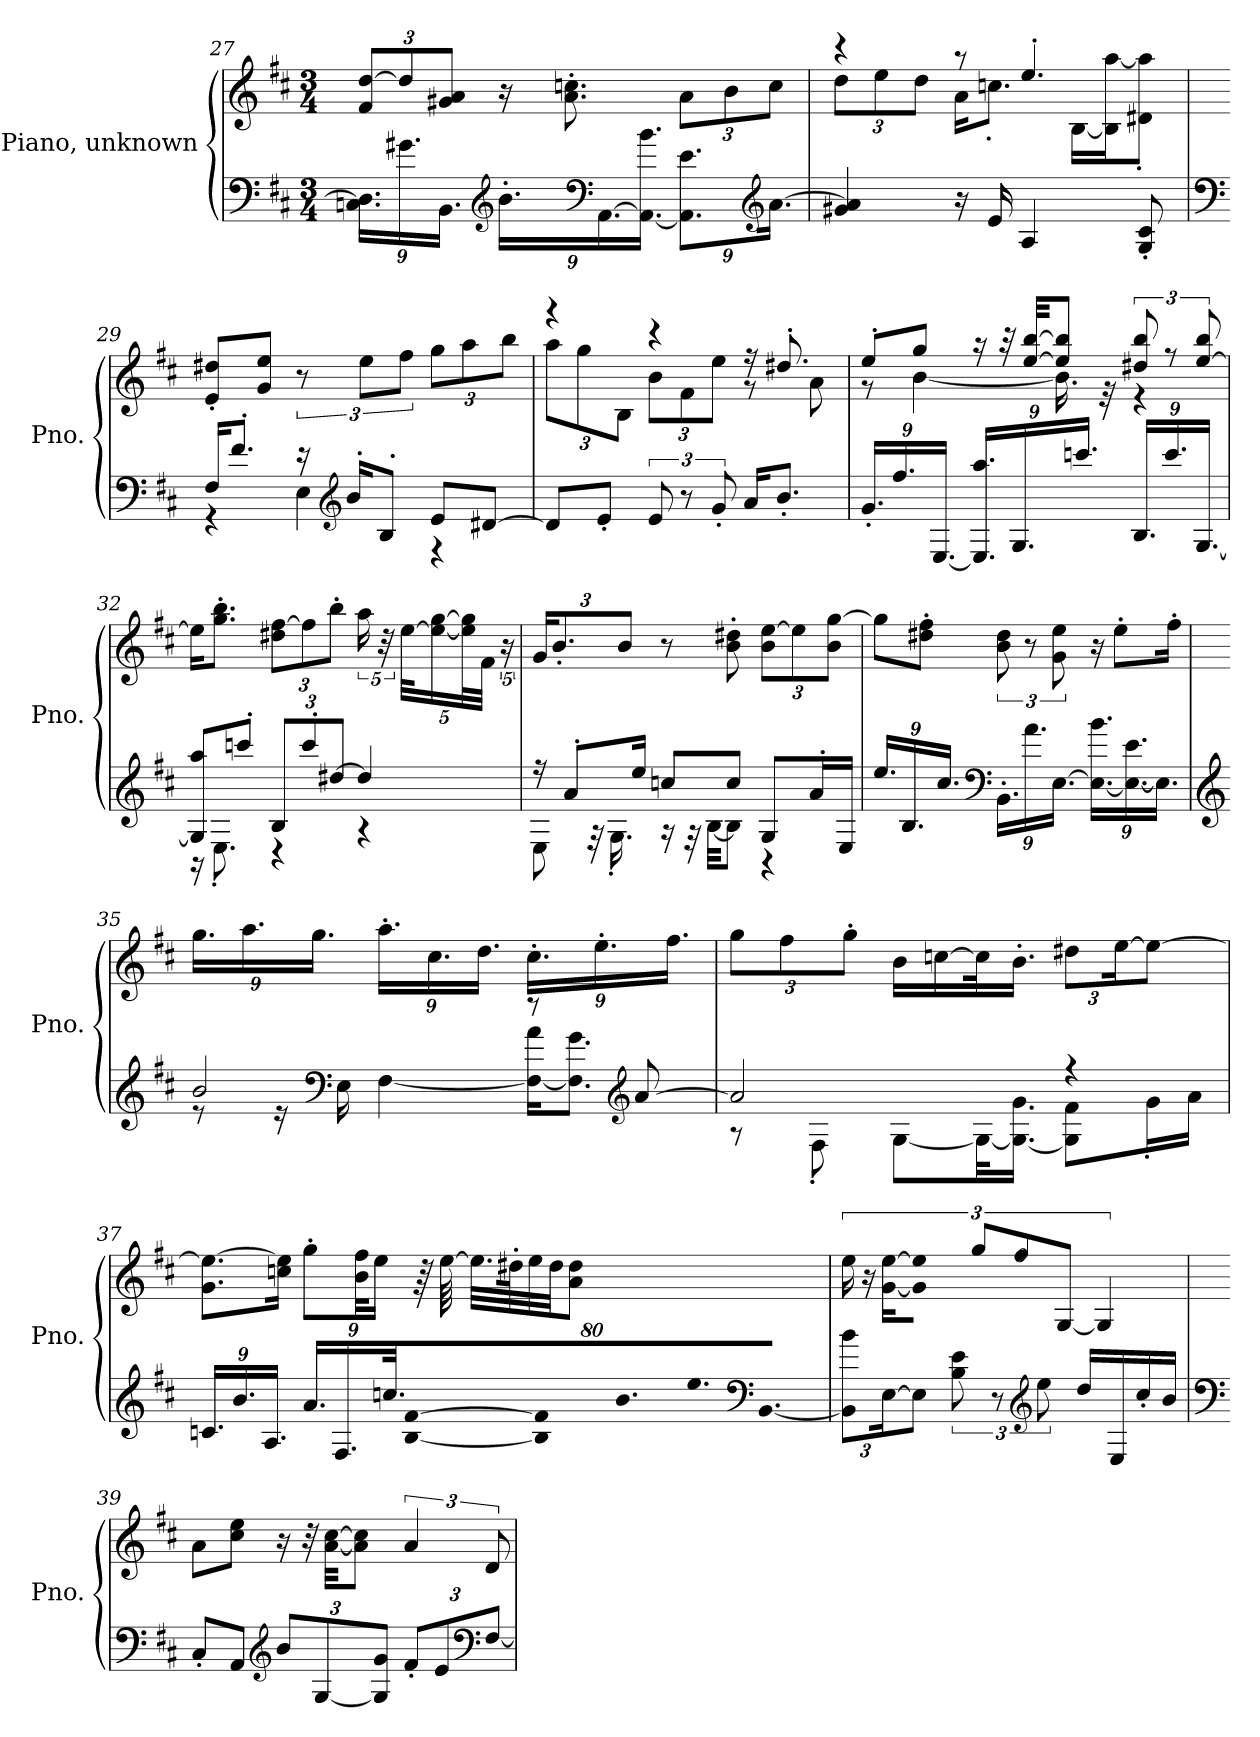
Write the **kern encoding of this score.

**kern	**kern
*part1	*part1
*staff2	*staff1
*I"Piano, unknown	*
*I'Pno.	*
!!LO:LB:g=z
*clefF4	*clefG2
*k[f#c#]	*k[f#c#]
*M3/4	*M3/4
*Xbrackettup	*Xbrackettup
=27	=27
18.Cn\ 18.D\]LL	12f#/ [12dd/L
18.g#X\	12dd/]
18.BB\JJ	12g#X/ 12a/J
*clefG2	*
18.b'\LL	16r
.	8.a\' 8.ccn\'
*clefF4	*
[18.AA\	.
18.AA\_ 18.b\JJ	.
9.AA\] 9.e\L	12a\L
.	12b\
*clefG2	*
[18.a\Jk	12cc\J
=28	=28
*	*^
4g#X/ 4a/]	4r	12dd\L
.	.	12ee\
.	.	12dd\J
16r	8r	16a\KL
16e/	.	8.ccn'\J
4A/	4.ee'/	.
.	.	[16B\LL
.	.	16B\] [16aa\J
8G/' 8c#/'	.	8d#X\' 8aa\]'J
*	*v	*v
!!LO:LB:g=z
=29	=29
*clefF4	*
*^	*
16F#/KL	4r	8e/' 8dd#X/'L
8.f#'/J	.	.
.	.	8g/ 8ee/J
*	*	*brackettup
16r	4E\	12r
*clefG2	*	*
16b'/KL	.	.
.	.	12ee\L
8B'/J	.	.
.	.	12ff#\J
*	*	*Xbrackettup
8e/L	4r	12gg\L
.	.	12aa\
[8d#X/J	.	.
.	.	12bb\J
*v	*v	*
=30	=30
*	*^
8d#/L]	4r	12aa\L
.	.	12gg\
8e'/J	.	.
.	.	12B\J
*brackettup	*	*
12e/	4r	12b\L
12r	.	12f#\
12g'/	.	12ee\J
16a/KL	16r	8r
8.b'/J	8.dd#X'/	.
.	.	8a\
=31	=31	=31
*Xbrackettup	*	*
18.g'/LL	8ee'/L	8r
18.ff#/	.	.
.	8gg/J	[4b\
[18.E/JJ	.	.
18.E/] 18.aa/LL	16r	.
.	32r	.
18.G/	.	.
.	[32ee/ [32bb/KKL	.
.	8ee/] 8bb/]J	16.b\]
18.cccn/JJ	.	.
.	.	32r
*	*brackettup	*
18.B/LL	12dd#X/ 12bb/	4r
18.ccc/	12r	.
[18.G/JJ	[12ee/ 12bb/	.
*	*v	*v
!!LO:LB:g=z
=32	=32
*^	*
8G/] 8aa/L	16r	16ee\KL]
.	8.E'\	8.gg\' 8.bb\'J
8cccn'/J	.	.
*	*	*Xbrackettup
12B/L	4r	12dd#X\ [12ff#\L
12ccc'/	.	12ff#\]
[12dd#X/J	.	12bb'\J
*	*	*brackettup
4dd#/]	4r	20aa\
.	.	40r
.	.	[40ee\KLL
.	.	20ee\_ [20gg\
.	.	40ee\] 40gg\]L
.	.	40f#\JJJ
.	.	20r
=33	=33	=33
*	*	*Xbrackettup
16r	8E\	24g/KL
.	.	12.b'/
8a'/L	.	.
.	32r	.
.	16.G'\	.
.	.	12b/J
16ee/Jk	.	.
8ccn/L	16r	8r
.	32r	.
.	[32B\KKL	.
8cc/J	8B\J]	8b\' 8dd#X\'
8G/L	4r	12b\ [12ee\L
.	.	12ee\]
16a'/L	.	.
.	.	12b\ [12gg\J
16E/JJ	.	.
*v	*v	*
!!LO:LB:g=z
=34	=34
18.ee/LL	8gg\L]
18.B/	.
.	8dd#X\' 8ff#\'J
18.cc#/JJ	.
*clefF4	*
*	*brackettup
18.BB'\LL	12b\ 12dd#\
18.a\	12r
[18.E\JJ	12g\ 12ee\
18.E\_ 18.b\LL	16r
.	8ee'\L
18.E\_ 18.e\	.
18.E\JJ]	.
.	16ff#'\Jk
=35	=35
*clefG2	*
*^	*
*	*	*Xbrackettup
2b/	8r	18.gg\LL
.	.	18.aa\
.	16r	.
.	.	18.gg\JJ
*clefF4	*	*
.	16E\	.
.	[4F#\	18.aa'\LL
.	.	18.cc#\
.	.	18.dd\JJ
8r	16F#\_ 16a\KL	18.cc#'\LL
.	8.F#\] 8.g\J	.
.	.	18.ee'\
*clefG2	*	*
[8a/	.	.
.	.	18.ff#\JJ
!!LO:LB:g=z
=36	=36	=36
2a/]	8r	12gg\L
.	.	12ff#\
.	8F#'\	.
.	.	12gg'\J
.	[8G\L	16b\LL
.	.	[16ccn\
.	32G\KL_	32cc\K]
.	16.G\_ 16.g\JJ	16.b'\JJ
4r	8G\] 8f#\L	12dd#X\L
.	.	[24ee\K
.	16g'\L	8ee\J_
.	16a\JJ	.
*v	*v	*
=37	=37
18.cn/LL	8.g\ 8.ee\_L
18.b/	.
18.A/JJ	.
.	16ccn\ 16ee\]Jk
18.a/LL	8gg'\L
18.F#/	.
.	32b\ 32ff#\KL
.	16ee\JJ
36.ccn/JK	.
!LO:N:vis=8	!
[640%71B/ [640%71f#/	.
.	64r
.	[64ee\
.	32.ee\LLL]
.	64dd#X'\K
.	32ee\
!LO:N:vis=64	!
640%9B/] 640%9f#/]KKL	.
18.b/	.
.	32dd#\JJ
.	8a\ 8dd#\J
36.ee/L	.
*clefF4	*
[36.BB/JJJ	.
!!LO:PB:g=z
=38	=38
*	*brackettup
12BB\] 12b\L	24ee\
.	24r
[24E\K	[24g\ [24ee\KL
8E\J]	8g\] 8ee\]J
*brackettup	*Xbrackettup
12B\ 12e\	12gg/L
12r	12ff#/
*clefG2	*
12ee\	[12G/J
16dd/LL	4G/]
16E/	.
16cc#'/	.
16b/JJ	.
=39	=39
*clefF4	*
8C#'/L	8a\L
8AA/J	8cc#\ 8ee\J
*clefG2	*
*Xbrackettup	*
12b/L	16r
.	32r
[12G/	.
.	[32a\ [32cc#\KKL
.	8a\] 8cc#\]J
12G/] 12g/J	.
*	*brackettup
12f#'/L	6a/
12e/	.
*clefF4	*
[12F#/J	12d/
=	=
*-	*-
